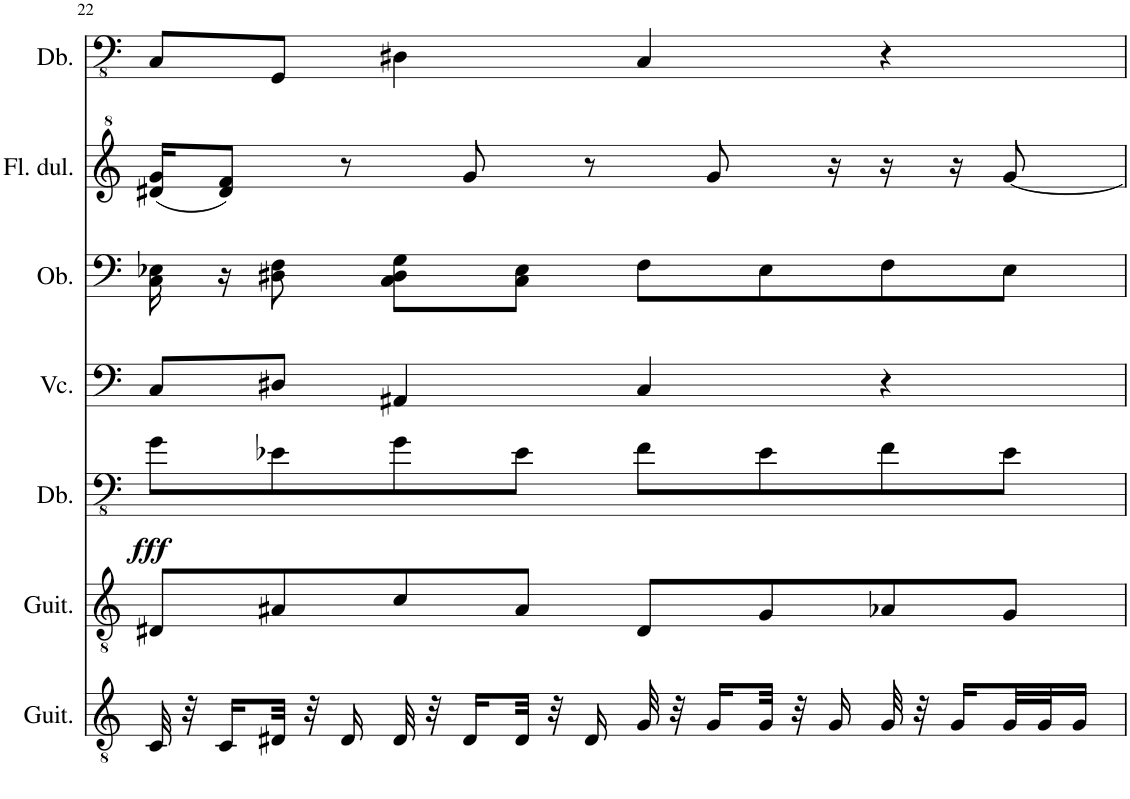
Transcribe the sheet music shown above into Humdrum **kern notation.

**kern	**kern	**kern	**dynam	**kern	**kern	**kern	**kern
*part7	*part6	*part5	*part5	*part4	*part3	*part2	*part1
*staff7	*staff6	*staff5	*staff5	*staff4	*staff3	*staff2	*staff1
*I"Classical Guitar	*I"Guitarra clásica	*I"Double Bass	*	*I"Violoncello	*I"Oboe	*I"Flauta dulce	*I"Double Bass
*I'Guit.	*I'Guit.	*I'Db.	*	*I'Vc.	*I'Ob.	*I'Fl. dul.	*I'Db.
!!LO:PB:g=z
*clefGv2	*clefGv2	*clefFv4	*	*clefF4	*clefF4	*clefG^2	*clefFv4
*	*	*Trd7c12	*	*	*Trd-14c-24	*	*Trd7c12
*k[]	*k[]	*k[]	*	*k[]	*k[]	*k[]	*k[]
*M4/4	*M4/4	*M4/4	*	*M4/4	*M4/4	*M4/4	*M4/4
=22	=22	=22	=22	=22	=22	=22	=22
!	!	!	!LO:DY:b	!	!	!	!
32C/	8D#X/L	8G\L	fff	8C/L	16C\ 16E-X\	(16dd#X/ 16gg/KL	8CC/L
32r	.	.	.	.	.	.	.
16C/LL	.	.	.	.	16r	8dd#/ 8ff/J)	.
32D#X/JJk	8A#X/	8E-X\	.	8D#X/J	8D#X\ 8F\	.	8GGG/J
32r	.	.	.	.	.	.	.
16D#/	.	.	.	.	.	8r	.
32D#/	8c/	8G\	.	4AA#X/	8C\ 8D#\ 8G\L	.	4DD#X\
32r	.	.	.	.	.	.	.
16D#/LL	.	.	.	.	.	8gg/	.
32D#/JJk	8A#/J	8E-\J	.	.	8C\ 8E-\J	.	.
32r	.	.	.	.	.	.	.
16D#/	.	.	.	.	.	8r	.
32G/	8D#/L	8F\L	.	4C/	8F\L	.	4CC/
32r	.	.	.	.	.	.	.
16G/LL	.	.	.	.	.	8gg/	.
32G/JJk	8G/	8E-\	.	.	8E-\	.	.
32r	.	.	.	.	.	.	.
16G/	.	.	.	.	.	16r	.
32G/	8A-X/	8F\	.	4r	8F\	16r	4r
32r	.	.	.	.	.	.	.
16G/LL	.	.	.	.	.	16r	.
32G/L	8G/J	8E-\J	.	.	8E-\J	[8gg/	.
32G/J	.	.	.	.	.	.	.
16G/JJ	.	.	.	.	.	.	.
=	=	=	=	=	=	=	=
*-	*-	*-	*-	*-	*-	*-	*-
